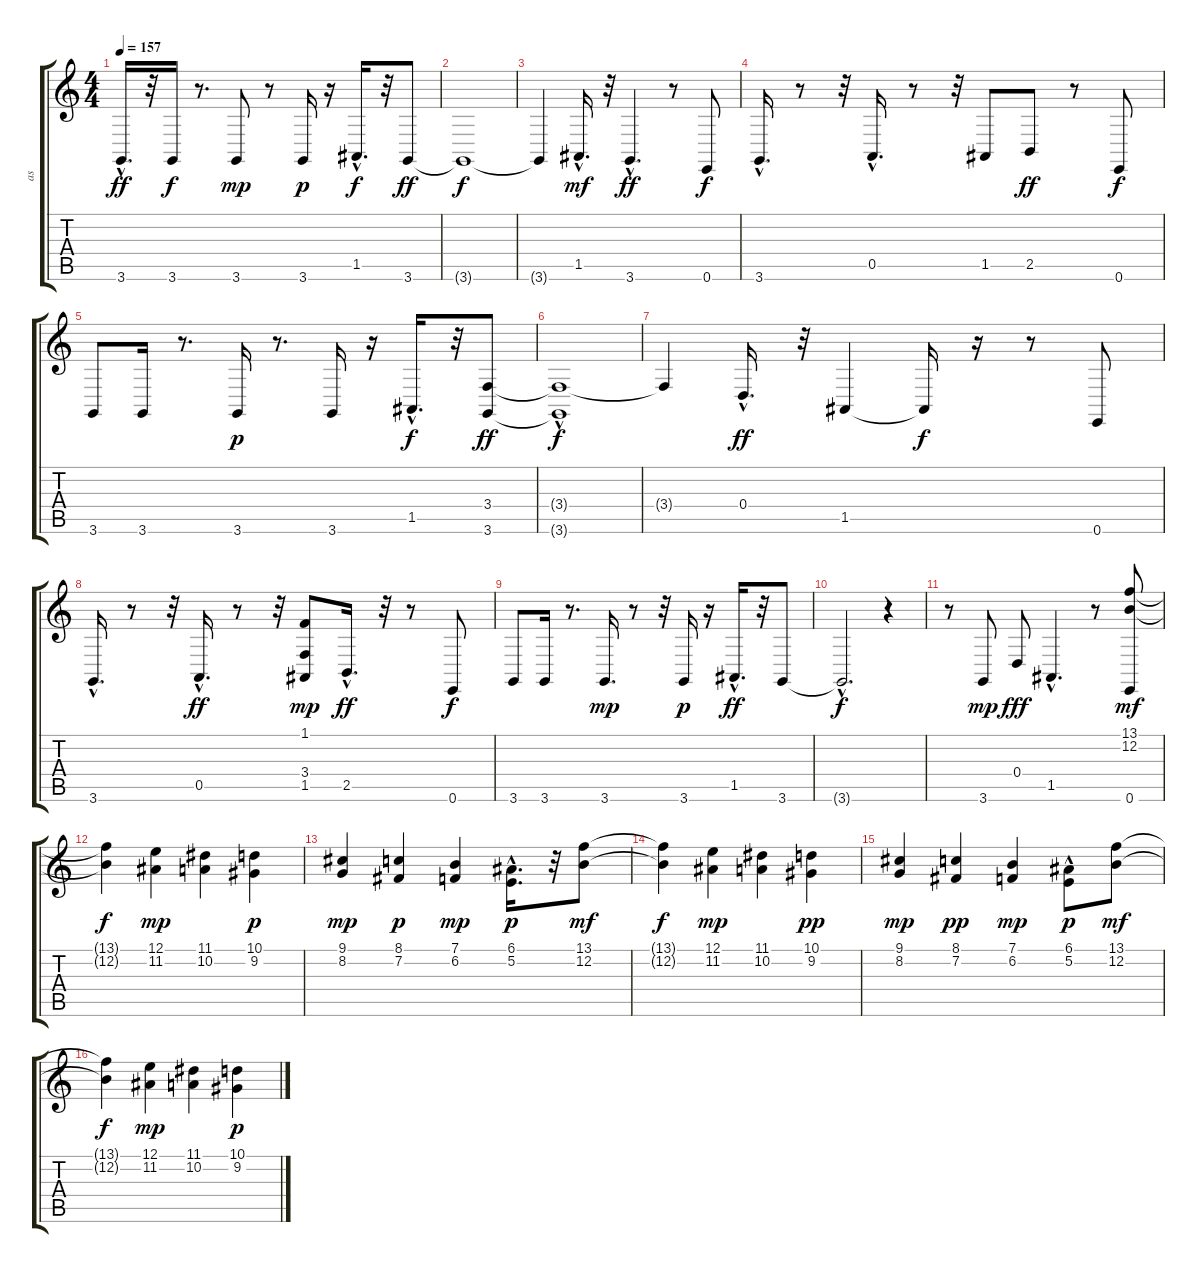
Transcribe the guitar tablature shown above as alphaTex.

\track ("ass" "as") {instrument synthbrass1}
\staff {score tabs}
\tuning (E4 B3 G3 D3 A2 E2) {hide}
\ts (4 4)
\tempo 157
\clef g2
\ks c
3.6{hac}.16{d dy ff} r.32 3.6.16{dy f} r.8{d} 3.6.8{dy mp} r.8 3.6.16{dy p} r.16 1.5{hac}.16{d dy f} r.32 3.6.8{dy ff} |
3.6{t}.1{dy f} |
3.6{t}.4 1.5{hac}.16{d dy mf} r.32 3.6{hac}.4{d dy ff} r.8 0.6.8{dy f} |
3.6{hac}.16{d} r.8 r.32 0.5{hac}.16{d} r.8 r.32 1.5.8 2.5.8{dy ff} r.8 0.6.8{dy f} |
3.6.8 3.6.16 r.8{d} 3.6.16{dy p} r.8{d} 3.6.16 r.16 1.5{hac}.16{d dy f} r.32 (3.4 3.6).8{dy ff} |
(3.4{t} 3.6{hac t}).1{dy f} |
3.4{t}.4 0.4{hac}.16{d dy ff} r.32 1.5.4 1.5{t}.16{dy f} r.16 r.8 0.6.8 |
3.6{hac}.16{d} r.8 r.32 0.5{hac}.16{d dy ff} r.8 r.32 (1.1 3.4 1.5).8{dy mp} 2.5{hac}.16{d dy ff} r.32 r.8 0.6.8{dy f} |
3.6.8 3.6.16 r.8{d} 3.6.16{d dy mp} r.8 r.32 3.6.16{dy p} r.16 1.5{hac}.16{d dy ff} r.32 3.6.8 |
3.6{hac t}.2{d dy f} r.4 |
r.8 3.6.8{dy mp} 0.4.8{dy fff} 1.5{hac}.4{d} r.8 (13.1 12.2 0.6).8{dy mf} |
(13.1{t} 12.2{t}).4{dy f} (12.1 11.2).4{dy mp} (11.1 10.2).4 (10.1 9.2).4{dy p} |
(9.1 8.2).4{dy mp} (8.1 7.2).4{dy p} (7.1 6.2).4{dy mp} (6.1{hac} 5.2{hac}).16{d dy p} r.32 (13.1 12.2).8{dy mf} |
(13.1{t} 12.2{t}).4{dy f} (12.1 11.2).4{dy mp} (11.1 10.2).4 (10.1 9.2).4{dy pp} |
(9.1 8.2).4{dy mp} (8.1 7.2).4{dy pp} (7.1 6.2).4{dy mp} (6.1{hac} 5.2).8{dy p} (13.1 12.2).8{dy mf} |
(13.1{t} 12.2{t}).4{dy f} (12.1 11.2).4{dy mp} (11.1 10.2).4 (10.1 9.2).4{dy p}
